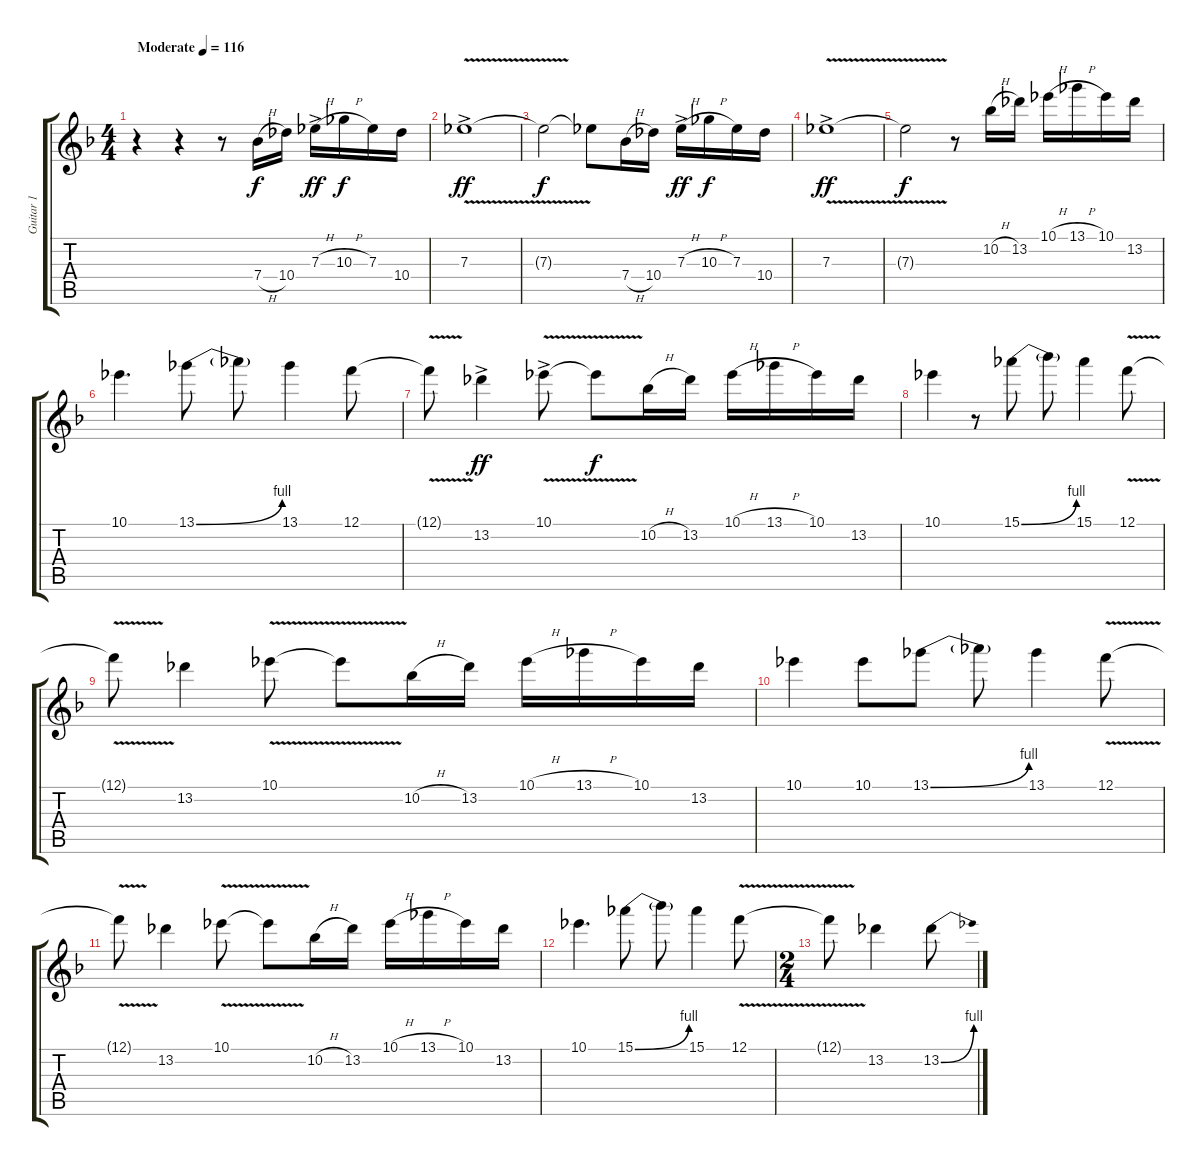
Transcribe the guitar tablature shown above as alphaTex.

\track ("Guitar 1" "Guitar 1") {instrument distortionguitar}
\staff {score tabs}
\tuning (F4 C4 Ab3 Eb3 Bb2 F2) {hide}
\ts (4 4)
\tempo (116 "Moderate")
\clef g2
\ks f
r.4{dy f instrument distortionguitar} r.4 r.8 7.4{h}.16 10.4.16 7.3{h ac}.16{dy ff} 10.3{h}.16{dy f} 7.3.16 10.4.16 |
7.3{v ac}.1{dy ff} |
7.3{t}.2{dy f} 7.3{t}.8 7.4{h}.16 10.4.16 7.3{h ac}.16{dy ff} 10.3{h}.16{dy f} 7.3.16 10.4.16 |
7.3{v ac}.1{dy ff} |
7.3{t}.2{dy f} r.8 10.2{h}.16 13.2.16 10.1{h}.16 13.1{h}.16 10.1.16 13.2.16 |
10.1.4{d} 13.1{be (bend 0 0 60 4)}.8 13.1{t}.8 13.1.4 12.1.8 |
12.1{v t}.8 13.2{ac}.4{dy ff} 10.1{v ac}.8 10.1{t}.8{dy f} 10.2{h}.16 13.2.16 10.1{h}.16 13.1{h}.16 10.1.16 13.2.16 |
10.1.4 r.8 15.1{be (bend 0 0 60 4)}.8 15.1{t}.8 15.1.4 12.1{v}.8 |
12.1{t}.8 13.2.4 10.1{v}.8 10.1{t}.8 10.2{h}.16 13.2.16 10.1{h}.16 13.1{h}.16 10.1.16 13.2.16 |
10.1.4 10.1.8 13.1{be (bend 0 0 60 4)}.8 13.1{t}.8 13.1.4 12.1{v}.8 |
12.1{t}.8 13.2.4 10.1{v}.8 10.1{t}.8 10.2{h}.16 13.2.16 10.1{h}.16 13.1{h}.16 10.1.16 13.2.16 |
10.1.4{d} 15.1{be (bend 0 0 60 4)}.8 15.1{t}.8 15.1.4 12.1{v}.8 |
\ts (2 4)
12.1{t}.8 13.2.4 13.2{be (bend 0 0 60 4)}.8
